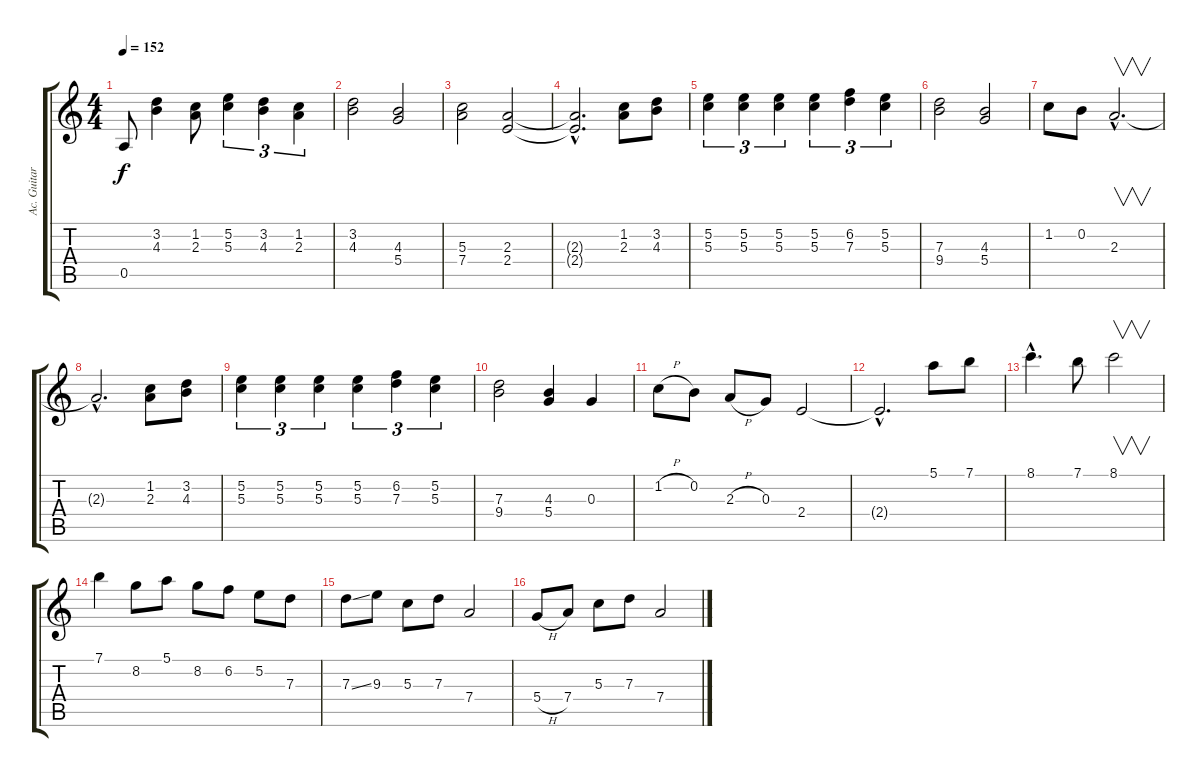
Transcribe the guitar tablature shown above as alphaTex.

\track ("Ac. Guitar I" "Ac. Guitar") {instrument acousticguitarsteel}
\staff {score tabs}
\tuning (E4 B3 G3 D3 A2 E2) {hide}
\ts (4 4)
\tempo 152
\clef g2
\ks c
0.5.8{dy f} (3.2 4.3).4 (1.2 2.3).8 (5.2 5.3).4{tu (3 2)} (3.2 4.3).4{tu (3 2)} (1.2 2.3).4{tu (3 2)} |
(3.2 4.3).2 (4.3 5.4).2 |
(5.3 7.4).2 (2.3 2.4).2 |
(2.3{hac t} 2.4{hac t}).2{d} (1.2 2.3).8 (3.2 4.3).8 |
(5.2 5.3).4{tu (3 2)} (5.2 5.3).4{tu (3 2)} (5.2 5.3).4{tu (3 2)} (5.2 5.3).4{tu (3 2)} (6.2 7.3).4{tu (3 2)} (5.2 5.3).4{tu (3 2)} |
(7.3 9.4).2 (4.3 5.4).2 |
1.2.8 0.2.8 2.3{hac}.2{v d} |
2.3{hac t}.2{d} (1.2 2.3).8 (3.2 4.3).8 |
(5.2 5.3).4{tu (3 2)} (5.2 5.3).4{tu (3 2)} (5.2 5.3).4{tu (3 2)} (5.2 5.3).4{tu (3 2)} (6.2 7.3).4{tu (3 2)} (5.2 5.3).4{tu (3 2)} |
(7.3 9.4).2 (4.3 5.4).4 0.3.4 |
1.2{h}.8 0.2.8 2.3{h}.8 0.3.8 2.4.2 |
2.4{hac t}.2{d} 5.1.8 7.1.8 |
8.1{hac}.4{d} 7.1.8 8.1.2{v} |
7.1.4 8.2.8 5.1.8 8.2.8 6.2.8 5.2.8 7.3.8 |
7.3{ss}.8 9.3.8 5.3.8 7.3.8 7.4.2 |
5.4{h}.8 7.4.8 5.3.8 7.3.8 7.4.2
